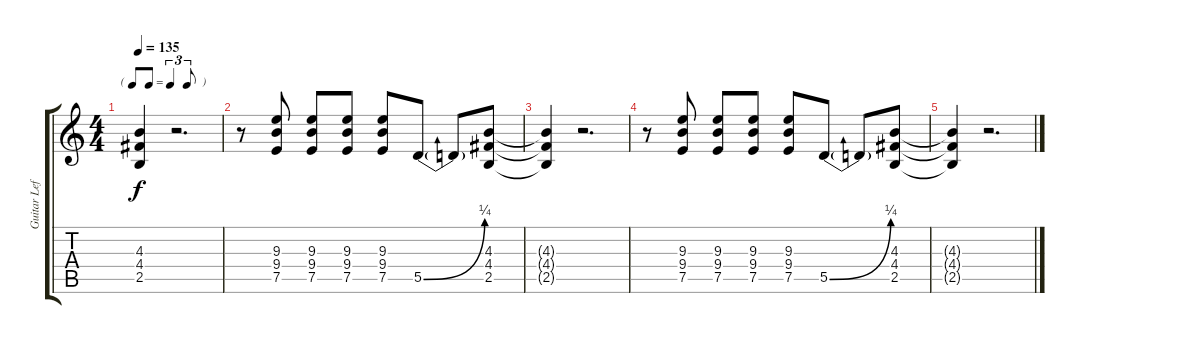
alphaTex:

\track ("Guitar Left" "Guitar Lef") {instrument overdrivenguitar}
\staff {score tabs}
\tuning (E4 B3 G3 D3 A2 E2) {hide}
\ts (4 4)
\tf triplet8th
\tempo 135
\clef g2
\ks c
(4.3{t} 4.4{t} 2.5{t}).4{dy f} r.2{d} |
r.8 (9.3 9.4 7.5).8 (9.3 9.4 7.5).8 (9.3 9.4 7.5).8 (9.3 9.4 7.5).8 5.5{be (bend 0 0 60 1)}.8 5.5{t}.8 (4.3 4.4 2.5).8 |
(4.3{t} 4.4{t} 2.5{t}).4 r.2{d} |
r.8 (9.3 9.4 7.5).8 (9.3 9.4 7.5).8 (9.3 9.4 7.5).8 (9.3 9.4 7.5).8 5.5{be (bend 0 0 60 1)}.8 5.5{t}.8 (4.3 4.4 2.5).8 |
(4.3{t} 4.4{t} 2.5{t}).4 r.2{d}
